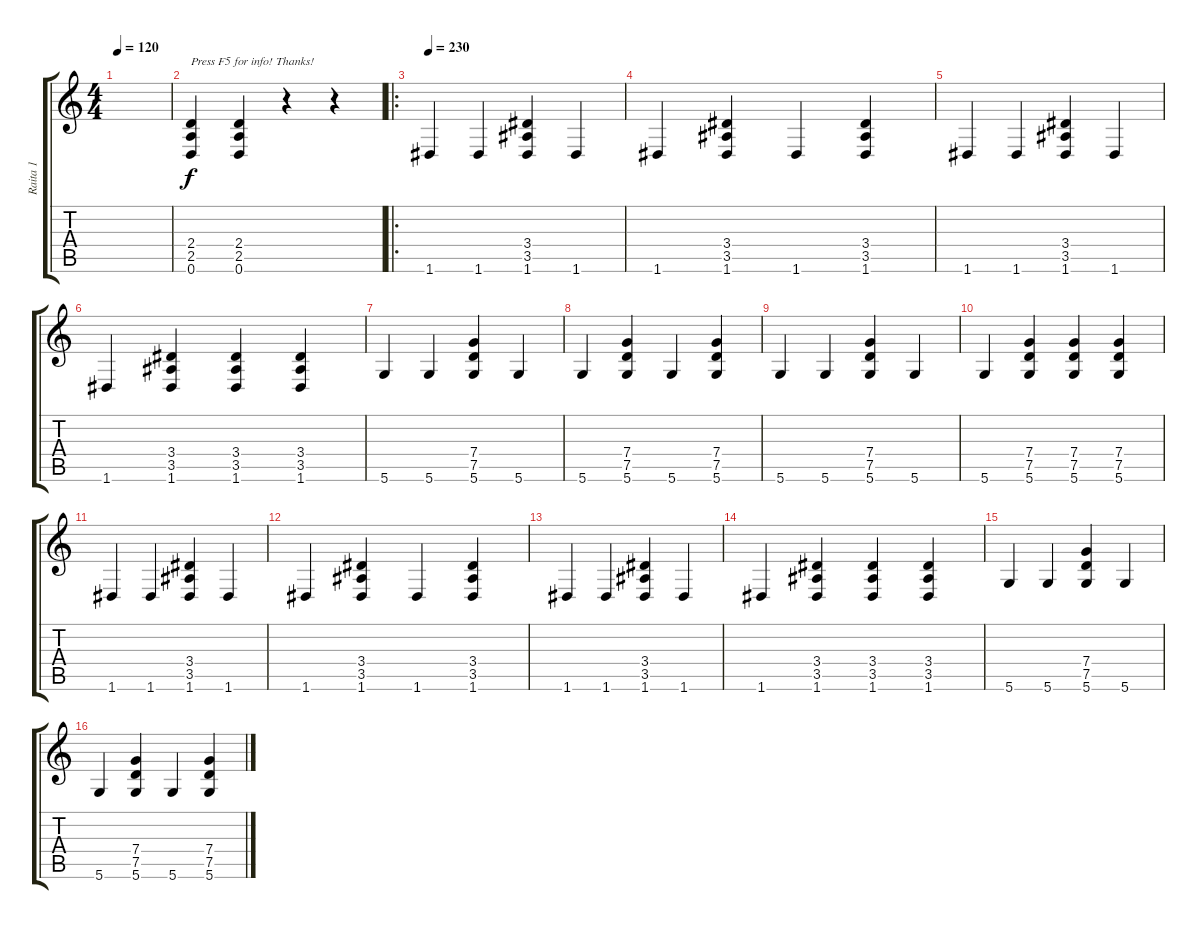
\track ("Raita 1" "Raita 1") {instrument distortionguitar}
\staff {score tabs}
\tuning (D4 A3 F3 C3 G2 D2) {hide}
\ts (4 4)
\tempo 120
\tempo 220
\tempo 120
\clef g2
\ks c
|
(2.4 2.5 0.6).4{txt "Press F5 for info! Thanks!"} (2.4 2.5 0.6).4 r.4 r.4 |
\ro
\tempo 230
1.6.4 1.6.4 (3.4 3.5 1.6).4 1.6.4 |
1.6.4 (3.4 3.5 1.6).4 1.6.4 (3.4 3.5 1.6).4 |
1.6.4 1.6.4 (3.4 3.5 1.6).4 1.6.4 |
1.6.4 (3.4 3.5 1.6).4 (3.4 3.5 1.6).4 (3.4 3.5 1.6).4 |
5.6.4 5.6.4 (7.4 7.5 5.6).4 5.6.4 |
5.6.4 (7.4 7.5 5.6).4 5.6.4 (7.4 7.5 5.6).4 |
5.6.4 5.6.4 (7.4 7.5 5.6).4 5.6.4 |
5.6.4 (7.4 7.5 5.6).4 (7.4 7.5 5.6).4 (7.4 7.5 5.6).4 |
1.6.4 1.6.4 (3.4 3.5 1.6).4 1.6.4 |
1.6.4 (3.4 3.5 1.6).4 1.6.4 (3.4 3.5 1.6).4 |
1.6.4 1.6.4 (3.4 3.5 1.6).4 1.6.4 |
1.6.4 (3.4 3.5 1.6).4 (3.4 3.5 1.6).4 (3.4 3.5 1.6).4 |
5.6.4 5.6.4 (7.4 7.5 5.6).4 5.6.4 |
5.6.4 (7.4 7.5 5.6).4 5.6.4 (7.4 7.5 5.6).4
